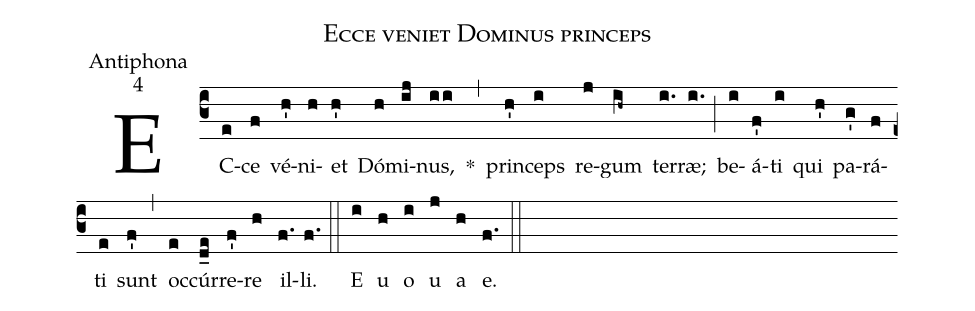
name:Ecce veniet Dominus princeps;
office-part:Antiphona;
mode:4;
%%
(c3) EC(e)ce(f) vé(h')ni(h)et(h') Dó(h)mi(ij)nus,(ii) *(,) prin(h')ceps(i) re(j)gum(ih~) ter(i.)ræ;(i.) (;) be(i)á(f')ti(i) qui(h') pa(g')rá(f)ti(e) sunt(f') (,) oc(e)cúr(d_e)re(f')re(h) il(f.)li.(f.) (::) E(i) u(h) o(i) u(j) a(h) e.(f.) (::)
